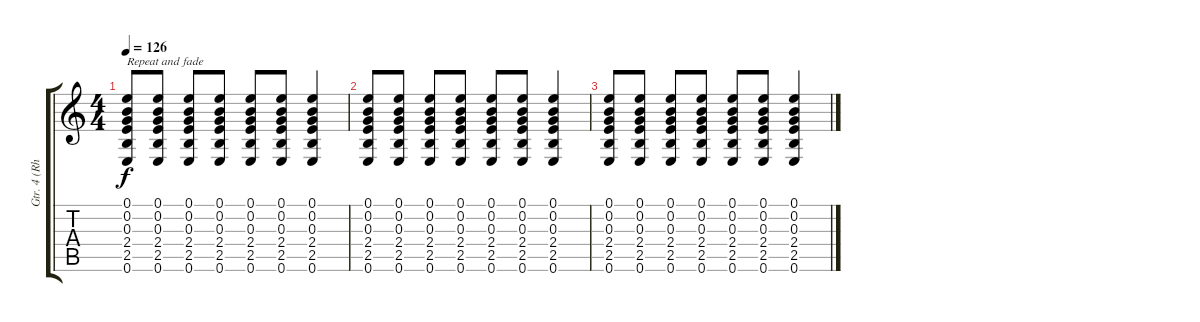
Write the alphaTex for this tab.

\track ("Gtr. 4 (Rhythm)" "Gtr. 4 (Rh") {instrument acousticguitarsteel}
\staff {score tabs}
\tuning (E4 B3 G3 D3 A2 E2) {hide}
\ts (4 4)
\tempo 126
\clef g2
\ks c
(0.1 0.2 0.3 2.4 2.5 0.6).8{txt "Repeat and fade" dy f} (0.1 0.2 0.3 2.4 2.5 0.6).8 (0.1 0.2 0.3 2.4 2.5 0.6).8 (0.1 0.2 0.3 2.4 2.5 0.6).8 (0.1 0.2 0.3 2.4 2.5 0.6).8 (0.1 0.2 0.3 2.4 2.5 0.6).8 (0.1 0.2 0.3 2.4 2.5 0.6).4 |
(0.1 0.2 0.3 2.4 2.5 0.6).8 (0.1 0.2 0.3 2.4 2.5 0.6).8 (0.1 0.2 0.3 2.4 2.5 0.6).8 (0.1 0.2 0.3 2.4 2.5 0.6).8 (0.1 0.2 0.3 2.4 2.5 0.6).8 (0.1 0.2 0.3 2.4 2.5 0.6).8 (0.1 0.2 0.3 2.4 2.5 0.6).4 |
(0.1 0.2 0.3 2.4 2.5 0.6).8 (0.1 0.2 0.3 2.4 2.5 0.6).8 (0.1 0.2 0.3 2.4 2.5 0.6).8 (0.1 0.2 0.3 2.4 2.5 0.6).8 (0.1 0.2 0.3 2.4 2.5 0.6).8 (0.1 0.2 0.3 2.4 2.5 0.6).8 (0.1 0.2 0.3 2.4 2.5 0.6).4
